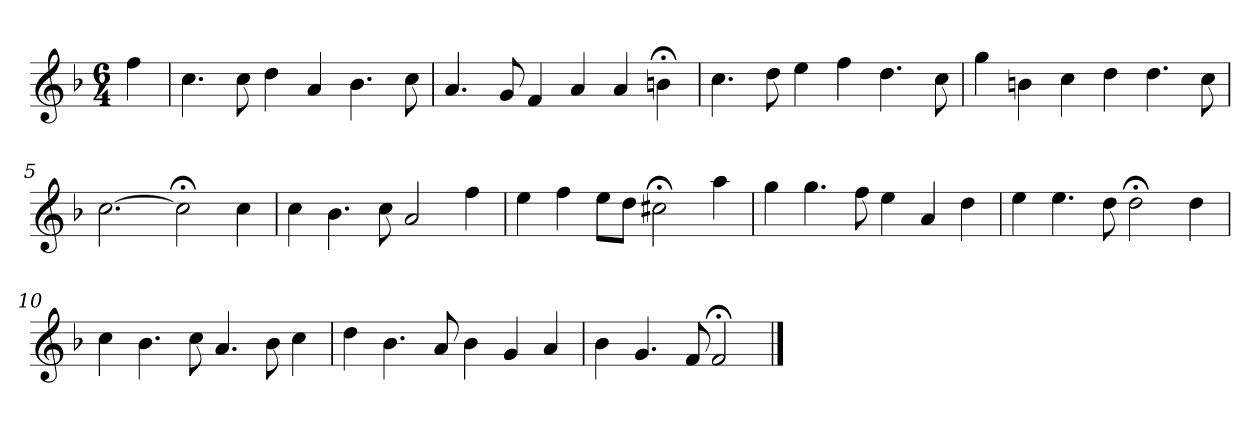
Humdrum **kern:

**kern
*part1
*staff1
*k[b-]
*F:
*M6/4
*MM120
=
4ff
=1
4.cc
8cc
4dd
4a
4.b-
8cc
=2
4.a
8g
4f
4a
4a
4bn;<
=3
4.cc
8dd
4ee
4ff
4.dd
8cc
=4
4gg
4bn
4cc
4dd
4.dd
8cc
=5
[2.cc
2cc;<]
4cc
=6
4cc
4.b-
8cc
2a
4ff
=7
4ee
4ff
8eeL
8ddJ
2cc#X;<
4aa
=8
4gg
4.gg
8ff
4ee
4a
4dd
=9
4ee
4.ee
8dd
2dd;<
4dd
=10
4cc
4.b-
8cc
4.a
8b-
4cc
=11
4dd
4.b-
8a
4b-
4g
4a
=12
4b-
4.g
8f
2f;<
==
*-
